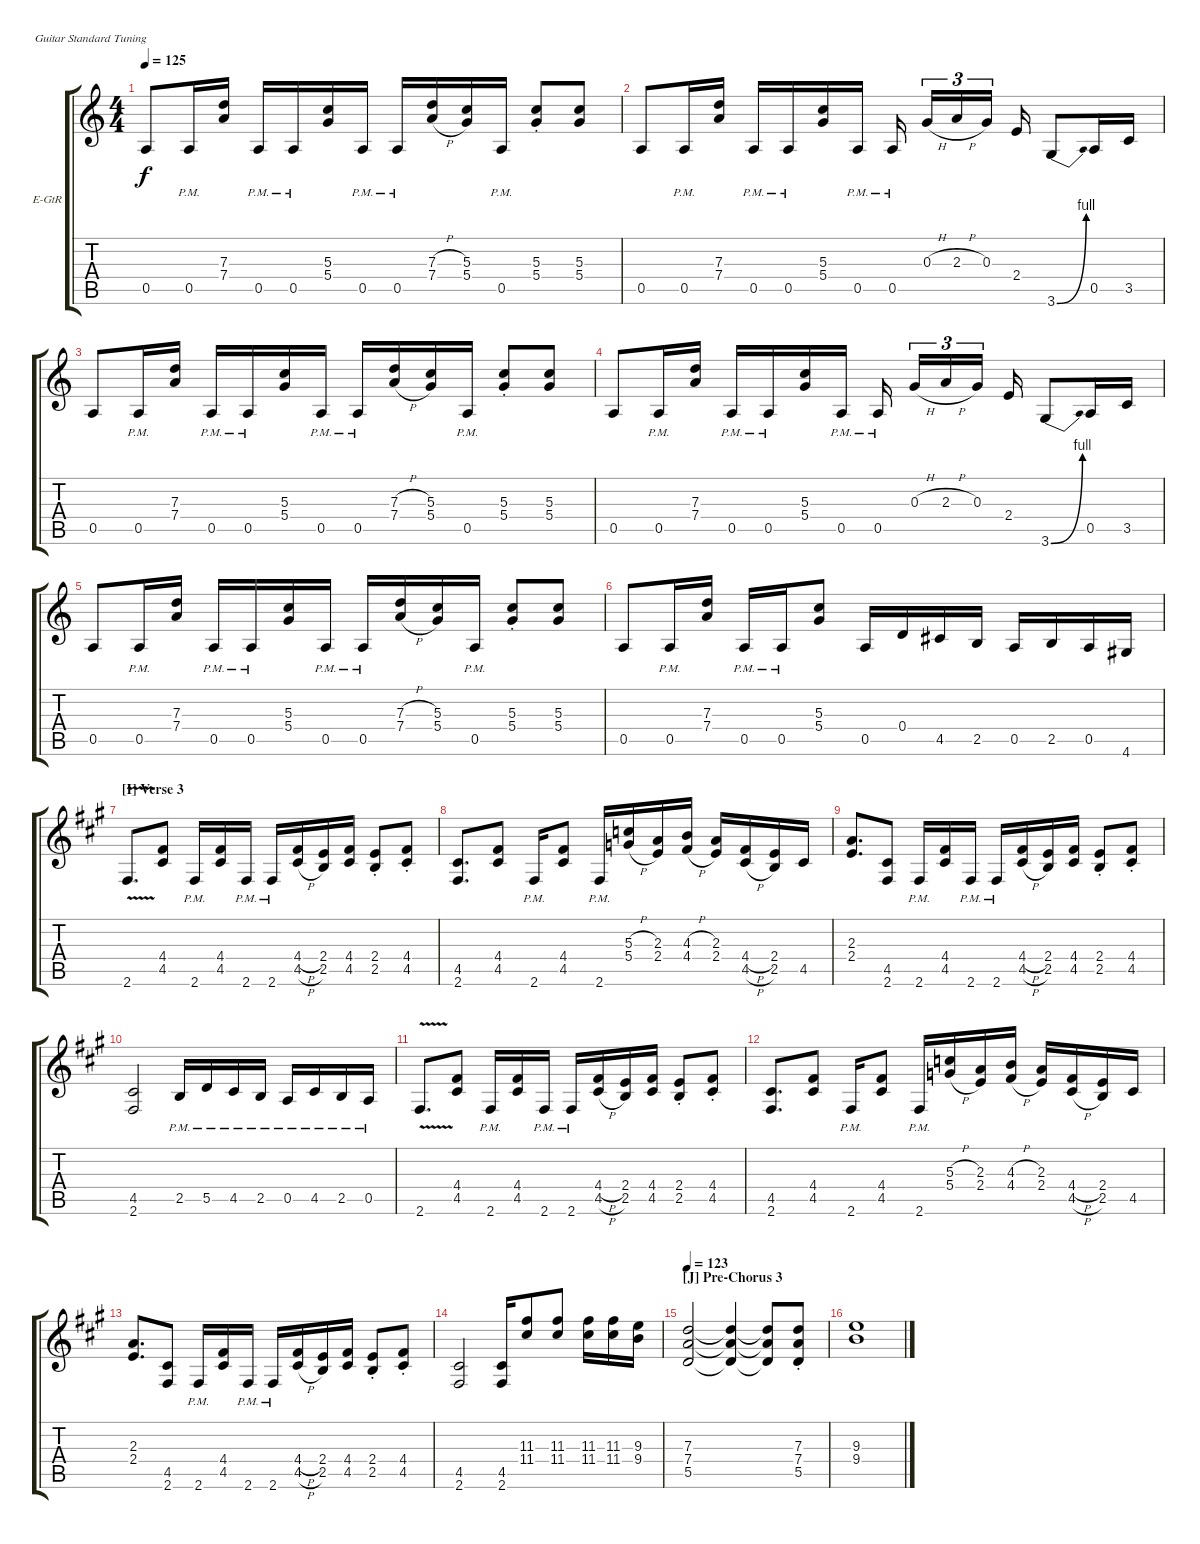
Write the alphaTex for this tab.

\bracketExtendMode groupsimilarinstruments
\firstSystemTrackNameOrientation horizontal
\otherSystemsTrackNameOrientation horizontal
\track ("Vivian Campbell R" "E-GtR") {instrument distortionguitar}
\staff {score tabs}
\tuning (E4 B3 G3 D3 A2 E2)
\ts (4 4)
\tempo 125
\clef g2
\ks aminor
0.5.8{dy f} 0.5{pm}.16 (7.3 7.4).16 0.5{pm}.16 0.5{pm}.16 (5.3 5.4).16 0.5{pm}.16 0.5{pm}.16 (7.3{h} 7.4{h}).16 (5.3 5.4).16 0.5{pm}.16 (5.3{st} 5.4{st}).8 (5.3 5.4).8 |
0.5.8 0.5{pm}.16 (7.3 7.4).16 0.5{pm}.16 0.5{pm}.16 (5.3 5.4).16 0.5{pm}.16 0.5{pm}.16 0.3{h}.16{tu (3 2)} 2.3{h}.16{tu (3 2)} 0.3.16{tu (3 2)} 2.4.16 3.6{be (bend 0 0 28.799999999999997 4)}.8 0.5.16 3.5.16 |
0.5.8 0.5{pm}.16 (7.3 7.4).16 0.5{pm}.16 0.5{pm}.16 (5.3 5.4).16 0.5{pm}.16 0.5{pm}.16 (7.3{h} 7.4{h}).16 (5.3 5.4).16 0.5{pm}.16 (5.3{st} 5.4{st}).8 (5.3 5.4).8 |
0.5.8 0.5{pm}.16 (7.3 7.4).16 0.5{pm}.16 0.5{pm}.16 (5.3 5.4).16 0.5{pm}.16 0.5{pm}.16 0.3{h}.16{tu (3 2)} 2.3{h}.16{tu (3 2)} 0.3.16{tu (3 2)} 2.4.16 3.6{be (bend 0 0 28.799999999999997 4)}.8 0.5.16 3.5.16 |
0.5.8 0.5{pm}.16 (7.3 7.4).16 0.5{pm}.16 0.5{pm}.16 (5.3 5.4).16 0.5{pm}.16 0.5{pm}.16 (7.3{h} 7.4{h}).16 (5.3 5.4).16 0.5{pm}.16 (5.3{st} 5.4{st}).8 (5.3 5.4).8 |
0.5.8 0.5{pm}.16 (7.3 7.4).16 0.5{pm}.16 0.5{pm}.16 (5.3 5.4).8 0.5.16 0.4.16 4.5.16 2.5.16 0.5.16 2.5.16 0.5.16 4.6.16 |
\section ("I" "Verse 3")
\ks f#minor
2.6{v}.8{d} (4.4 4.5).8 2.6{pm}.16 (4.4 4.5).16 2.6{pm}.16 2.6{pm}.16 (4.4{h} 4.5{h}).16 (2.4 2.5).16 (4.4 4.5).16 (2.4{st} 2.5{st}).8 (4.4{st} 4.5{st}).8 |
(2.6 4.5).8{d} (4.4 4.5).8 2.6{pm}.16 (4.4 4.5).8 2.6{pm}.16 (5.3{h} 5.4{h}).16 (2.3 2.4).16 (4.3{h} 4.4{h}).16 (2.3 2.4).16 (4.4{h} 4.5{h}).16 (2.4 2.5).16 4.5.16 |
(2.3 2.4).8{d} (2.6 4.5).8 2.6{pm}.16 (4.4 4.5).16 2.6{pm}.16 2.6{pm}.16 (4.4{h} 4.5{h}).16 (2.4 2.5).16 (4.4 4.5).16 (2.4{st} 2.5{st}).8 (4.4{st} 4.5{st}).8 |
(4.5 2.6).2 2.5{pm}.16 5.5{pm}.16 4.5{pm}.16 2.5{pm}.16 0.5{pm}.16 4.5{pm}.16 2.5{pm}.16 0.5{pm}.16 |
2.6{v}.8{d} (4.4 4.5).8 2.6{pm}.16 (4.4 4.5).16 2.6{pm}.16 2.6{pm}.16 (4.4{h} 4.5{h}).16 (2.4 2.5).16 (4.4 4.5).16 (2.4{st} 2.5{st}).8 (4.4{st} 4.5{st}).8 |
(2.6 4.5).8{d} (4.4 4.5).8 2.6{pm}.16 (4.4 4.5).8 2.6{pm}.16 (5.3{h} 5.4{h}).16 (2.3 2.4).16 (4.3{h} 4.4{h}).16 (2.3 2.4).16 (4.4{h} 4.5{h}).16 (2.4 2.5).16 4.5.16 |
(2.3 2.4).8{d} (2.6 4.5).8 2.6{pm}.16 (4.4 4.5).16 2.6{pm}.16 2.6{pm}.16 (4.4{h} 4.5{h}).16 (2.4 2.5).16 (4.4 4.5).16 (2.4{st} 2.5{st}).8 (4.4{st} 4.5{st}).8 |
(4.5 2.6).2 (2.6 4.5).16 (11.4 11.3).8 (11.4 11.3).8 (11.4 11.3).16 (11.3 11.4).16 (9.4 9.3).16 |
\section ("J" "Pre-Chorus 3")
\tempo 123
(5.5 7.4 7.3).2 (5.5{t} 7.4{t} 7.3{t}).4 (7.3{t} 7.4{t} 5.5{t}).8 (7.4{st} 7.3{st} 5.5{st}).8 |
(9.4 9.3).1
